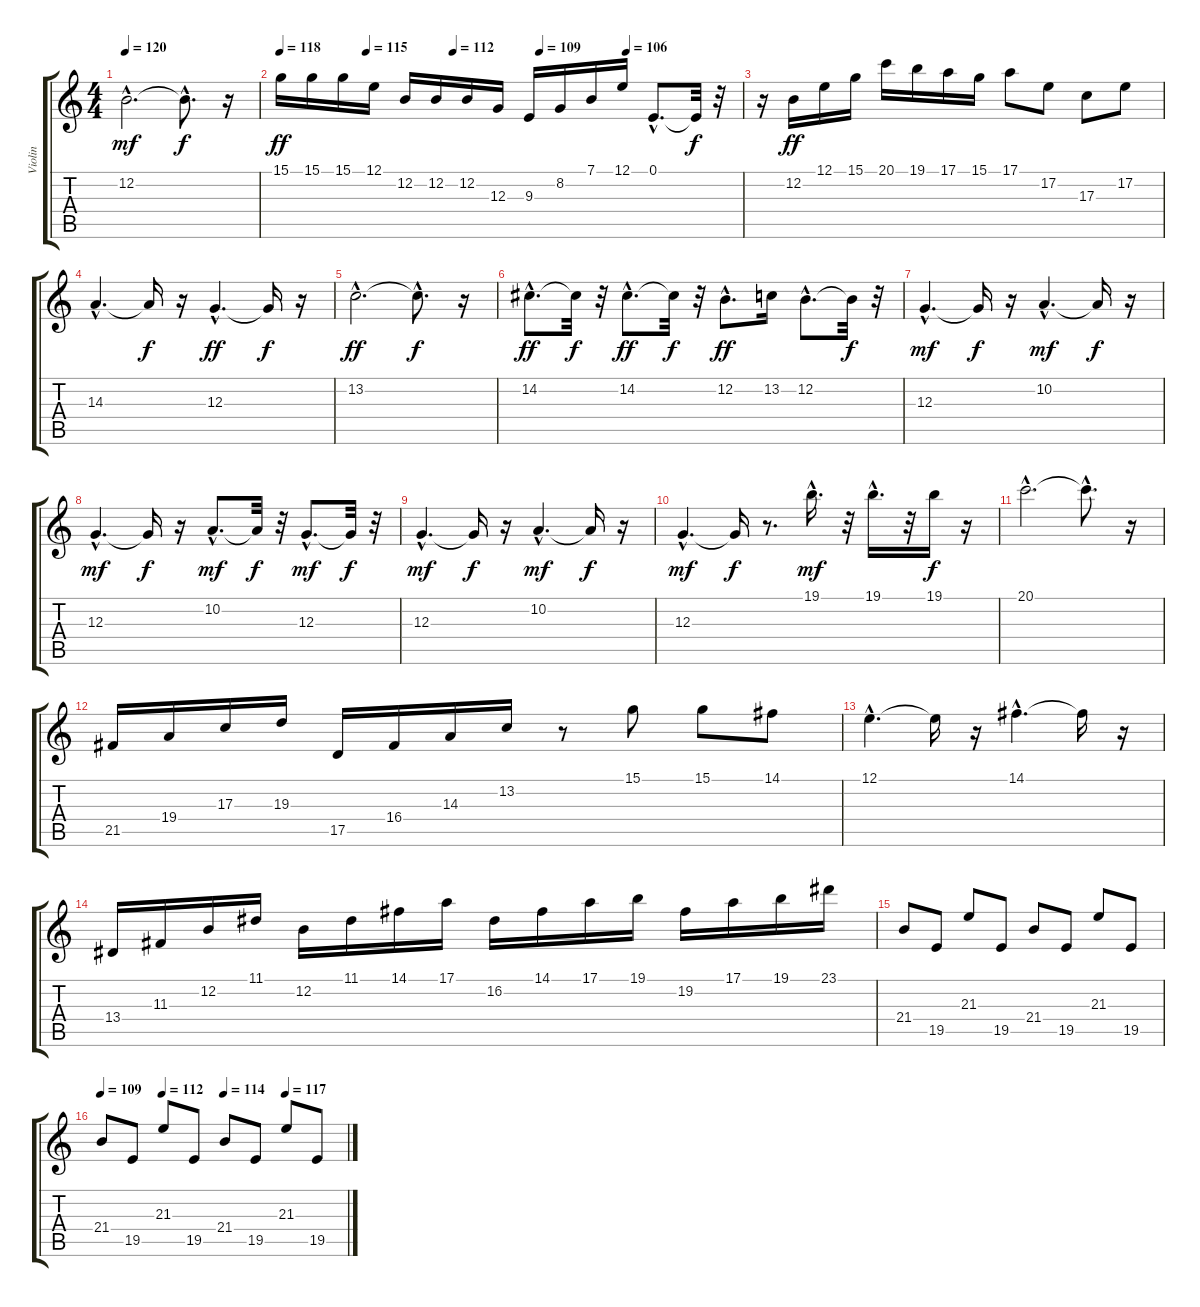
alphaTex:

\track ("Violin" "Violin") {instrument violin}
\staff {score tabs}
\tuning (E4 B3 G3 D3 A2 E2) {hide}
\ts (4 4)
\tempo 120
\clef g2
\ks c
12.2{hac}.2{d dy mf} 12.2{hac t}.8{d dy f} r.16 |
\tempo 118
\tempo (115 0.1875)
\tempo (112 0.375)
\tempo (109 0.5625)
\tempo (106 0.75)
15.1.16{dy ff} 15.1.16 15.1.16 12.1.16 12.2.16 12.2.16 12.2.16 12.3.16 9.3.16 8.2.16 7.1.16 12.1.16 0.1{hac}.8{d} 0.1{t}.32{dy f} r.32 |
r.16 12.2.16{dy ff} 12.1.16 15.1.16 20.1.16 19.1.16 17.1.16 15.1.16 17.1.8 17.2.8 17.3.8 17.2.8 |
14.3{hac}.4{d} 14.3{t}.16{dy f} r.16 12.3{hac}.4{d dy ff} 12.3{t}.16{dy f} r.16 |
13.2{hac}.2{d dy ff} 13.2{hac t}.8{d dy f} r.16 |
14.2{hac}.8{d dy ff} 14.2{t}.32{dy f} r.32 14.2{hac}.8{d dy ff} 14.2{t}.32{dy f} r.32 12.2{hac}.8{d dy ff} 13.2.16 12.2{hac}.8{d} 12.2{t}.32{dy f} r.32 |
12.3{hac}.4{d dy mf} 12.3{t}.16{dy f} r.16 10.2{hac}.4{d dy mf} 10.2{t}.16{dy f} r.16 |
12.3{hac}.4{d dy mf} 12.3{t}.16{dy f} r.16 10.2{hac}.8{d dy mf} 10.2{t}.32{dy f} r.32 12.3{hac}.8{d dy mf} 12.3{t}.32{dy f} r.32 |
12.3{hac}.4{d dy mf} 12.3{t}.16{dy f} r.16 10.2{hac}.4{d dy mf} 10.2{t}.16{dy f} r.16 |
12.3{hac}.4{d dy mf} 12.3{t}.16{dy f} r.8{d} 19.1{hac}.16{d dy mf} r.32 19.1{hac}.16{d} r.32 19.1.16{dy f} r.16 |
20.1{hac}.2{d} 20.1{hac t}.8{d} r.16 |
21.5.16 19.4.16 17.3.16 19.3.16 17.5.16 16.4.16 14.3.16 13.2.16 r.8 15.1.8 15.1.8 14.1.8 |
12.1{hac}.4{d} 12.1{t}.16 r.16 14.1{hac}.4{d} 14.1{t}.16 r.16 |
13.4.16 11.3.16 12.2.16 11.1.16 12.2.16 11.1.16 14.1.16 17.1.16 16.2.16 14.1.16 17.1.16 19.1.16 19.2.16 17.1.16 19.1.16 23.1.16 |
21.4.8 19.5.8 21.3.8 19.5.8 21.4.8 19.5.8 21.3.8 19.5.8 |
\tempo 109
\tempo (112 0.25)
\tempo (114 0.5)
\tempo (117 0.75)
21.4.8 19.5.8 21.3.8 19.5.8 21.4.8 19.5.8 21.3.8 19.5.8
